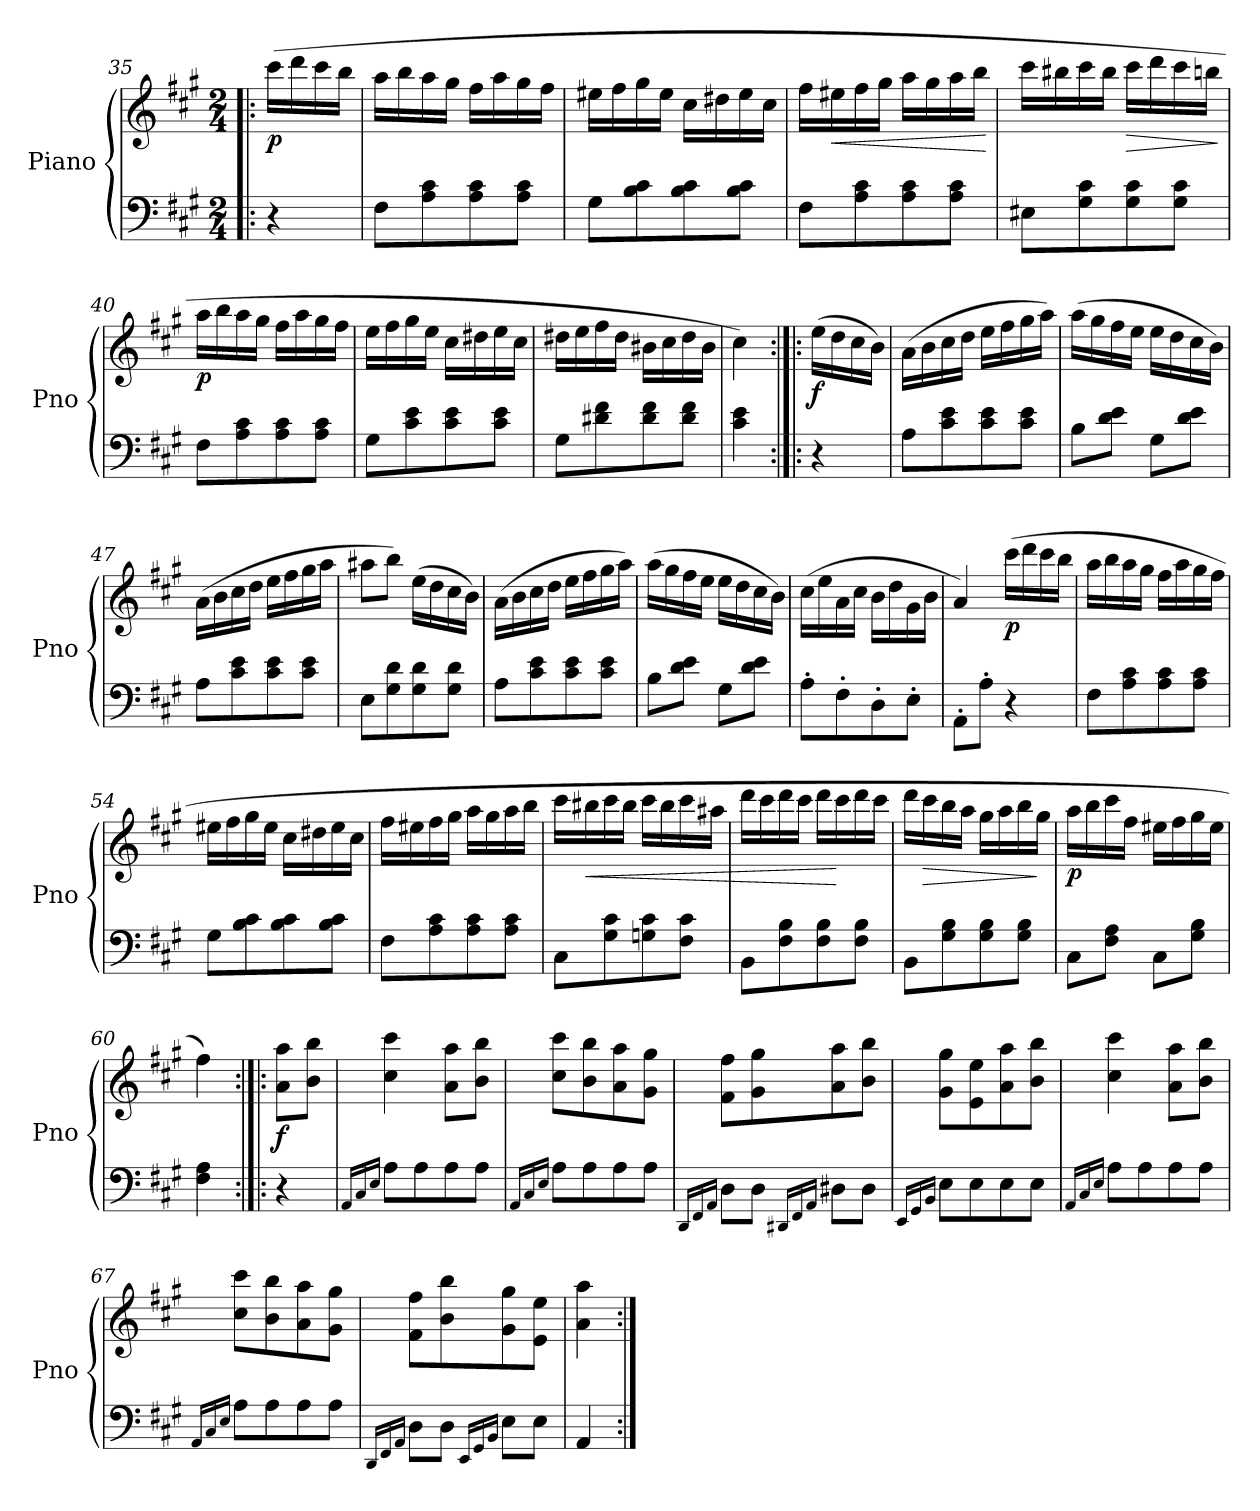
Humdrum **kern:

**kern	**kern	**dynam
*part1	*part1	*part1
*staff2	*staff1	*staff1/2
*I"Piano	*	*
*I'Pno	*	*
*clefF4	*clefG2	*
*k[f#c#g#]	*k[f#c#g#]	*
*M2/4	*M2/4	*
=35!|:	=35!|:	=35!|:
!	!	!LO:DY:b
4r	(16ccc#\LL	p
.	16ddd\	.
.	16ccc#\	.
.	16bb\JJ	.
=36	=36	=36
8F#\L	16aa\LL	.
.	16bb\	.
8A\ 8c#\	16aa\	.
.	16gg#\JJ	.
8A\ 8c#\	16ff#\LL	.
.	16aa\	.
8A\ 8c#\J	16gg#\	.
.	16ff#\JJ	.
=37	=37	=37
8G#\L	16ee#X\LL	.
.	16ff#\	.
8B\ 8c#\	16gg#\	.
.	16ee#\JJ	.
8B\ 8c#\	16cc#\LL	.
.	16dd#X\	.
8B\ 8c#\J	16ee#\	.
.	16cc#\JJ	.
=38	=38	=38
8F#\L	16ff#\LL	.
!	!	!LO:HP:b
.	16ee#X\	<
8A\ 8c#\	16ff#\	.
.	16gg#\JJ	.
8A\ 8c#\	16aa\LL	.
.	16gg#\	.
8A\ 8c#\J	16aa\	.
.	16bb\JJ	.
.	.	[
=39	=39	=39
8E#X\L	16ccc#\LL	.
.	16bb#X\	.
8G#\ 8c#\	16ccc#\	.
.	16bb#\JJ	.
!	!	!LO:HP:b
8G#\ 8c#\	16ccc#\LL	>
.	16ddd\	.
8G#\ 8c#\J	16ccc#\	.
.	16bbn\JJ	.
.	.	]
=40	=40	=40
!	!	!LO:DY:b
8F#\L	16aa\LL	p
.	16bb\	.
8A\ 8c#\	16aa\	.
.	16gg#\JJ	.
8A\ 8c#\	16ff#\LL	.
.	16aa\	.
8A\ 8c#\J	16gg#\	.
.	16ff#\JJ	.
=41	=41	=41
8G#\L	16ee\LL	.
.	16ff#\	.
8c#\ 8e\	16gg#\	.
.	16ee\JJ	.
8c#\ 8e\	16cc#\LL	.
.	16dd#X\	.
8c#\ 8e\J	16ee\	.
.	16cc#\JJ	.
=42	=42	=42
8G#\L	16dd#X\LL	.
.	16ee\	.
8d#X\ 8f#\	16ff#\	.
.	16dd#\JJ	.
8d#\ 8f#\	16b#X\LL	.
.	16cc#\	.
8d#\ 8f#\J	16dd#\	.
.	16b#\JJ	.
=43	=43	=43
4c#\ 4e\	4cc#\)	.
=44:|!|:	=44:|!|:	=44:|!|:
!	!	!LO:DY:b
4r	(16ee\LL	f
.	16dd\	.
.	16cc#\	.
.	16b\JJ)	.
=45	=45	=45
8A\L	(16a\LL	.
.	16b\	.
8c#\ 8e\	16cc#\	.
.	16dd\JJ	.
8c#\ 8e\	16ee\LL	.
.	16ff#\	.
8c#\ 8e\J	16gg#\	.
.	16aa\JJ)	.
=46	=46	=46
8B\L	(16aa\LL	.
.	16gg#\	.
8d\ 8e\J	16ff#\	.
.	16ee\JJ	.
8G#\L	16ee\LL	.
.	16dd\	.
8d\ 8e\J	16cc#\	.
.	16b\JJ)	.
=47	=47	=47
8A\L	(16a\LL	.
.	16b\	.
8c#\ 8e\	16cc#\	.
.	16dd\JJ	.
8c#\ 8e\	16ee\LL	.
.	16ff#\	.
8c#\ 8e\J	16gg#\	.
.	16aa\JJ	.
=48	=48	=48
8E\L	8aa#X\L	.
8G#\ 8d\	8bb\J)	.
8G#\ 8d\	(16ee\LL	.
.	16dd\	.
8G#\ 8d\J	16cc#\	.
.	16b\JJ)	.
=49	=49	=49
8A\L	(16a\LL	.
.	16b\	.
8c#\ 8e\	16cc#\	.
.	16dd\JJ	.
8c#\ 8e\	16ee\LL	.
.	16ff#\	.
8c#\ 8e\J	16gg#\	.
.	16aa\JJ)	.
=50	=50	=50
8B\L	(16aa\LL	.
.	16gg#\	.
8d\ 8e\J	16ff#\	.
.	16ee\JJ	.
8G#\L	16ee\LL	.
.	16dd\	.
8d\ 8e\J	16cc#\	.
.	16b\JJ)	.
=51	=51	=51
8A'\L	(16cc#\LL	.
.	16ee\	.
8F#'\	16a\	.
.	16cc#\JJ	.
8D'\	16b\LL	.
.	16dd\	.
8E'\J	16g#\	.
.	16b\JJ	.
=52	=52	=52
8AA'\L	4a/)	.
8A'\J	.	.
!	!	!LO:DY:b
4r	(16ccc#\LL	p
.	16ddd\	.
.	16ccc#\	.
.	16bb\JJ	.
=53	=53	=53
8F#\L	16aa\LL	.
.	16bb\	.
8A\ 8c#\	16aa\	.
.	16gg#\JJ	.
8A\ 8c#\	16ff#\LL	.
.	16aa\	.
8A\ 8c#\J	16gg#\	.
.	16ff#\JJ	.
=54	=54	=54
8G#\L	16ee#X\LL	.
.	16ff#\	.
8B\ 8c#\	16gg#\	.
.	16ee#\JJ	.
8B\ 8c#\	16cc#\LL	.
.	16dd#X\	.
8B\ 8c#\J	16ee#\	.
.	16cc#\JJ	.
=55	=55	=55
8F#\L	16ff#\LL	.
.	16ee#X\	.
8A\ 8c#\	16ff#\	.
.	16gg#\JJ	.
8A\ 8c#\	16aa\LL	.
.	16gg#\	.
8A\ 8c#\J	16aa\	.
.	16bb\JJ	.
=56	=56	=56
8C#\L	16ccc#\LL	.
!	!	!LO:HP:b
.	16bb#X\	<
8G#\ 8c#\	16ccc#\	.
.	16bb#\JJ	.
8Gn\ 8c#\	16ccc#\LL	.
.	16bb#\	.
8F#\ 8c#\J	16ccc#\	.
.	16aa#X\JJ	.
=57	=57	=57
8BB\L	16ddd\LL	.
.	16ccc#\	.
8F#\ 8B\	16ddd\	.
.	16ccc#\JJ	.
8F#\ 8B\	16ddd\LL	.
.	16ccc#\	[
8F#\ 8B\J	16ddd\	.
.	16ccc#\JJ	.
=58	=58	=58
8BB\L	16ddd\LL	.
!	!	!LO:HP:b
.	16ccc#\	>
8G#\ 8B\	16bb\	.
.	16aa\JJ	.
8G#\ 8B\	16gg#\LL	.
.	16aa\	.
8G#\ 8B\J	16bb\	.
.	16gg#\JJ	]
=59	=59	=59
!	!	!LO:DY:b
8C#\L	16aa\LL	p
.	16bb\	.
8F#\ 8A\J	16ccc#\	.
.	16ff#\JJ	.
8C#\L	16ee#X\LL	.
.	16ff#\	.
8G#\ 8B\J	16gg#\	.
.	16ee#\JJ	.
=60	=60	=60
4F#\ 4A\	4ff#\)	.
=61:|!|:	=61:|!|:	=61:|!|:
!	!	!LO:DY:b
4r	8a\ 8aa\L	f
.	8b\ 8bb\J	.
=62	=62	=62
16qAA/LL	.	.
16qC#/	.	.
16qE/JJ	.	.
8A\L	4cc#\ 4ccc#\	.
8A\	.	.
8A\	8a\ 8aa\L	.
8A\J	8b\ 8bb\J	.
=63	=63	=63
16qAA/LL	.	.
16qC#/	.	.
16qE/JJ	.	.
8A\L	8cc#\ 8ccc#\L	.
8A\	8b\ 8bb\	.
8A\	8a\ 8aa\	.
8A\J	8g#\ 8gg#\J	.
=64	=64	=64
16qDD/LL	.	.
16qFF#/	.	.
16qAA/JJ	.	.
8D\L	8f#\ 8ff#\L	.
8D\J	8g#\ 8gg#\	.
16qDD#X/LL	.	.
16qFF#/	.	.
16qAA/JJ	.	.
8D#X\L	8a\ 8aa\	.
8D#\J	8b\ 8bb\J	.
=65	=65	=65
16qEE/LL	.	.
16qGG#/	.	.
16qBB/JJ	.	.
8E\L	8g#\ 8gg#\L	.
8E\	8e\ 8ee\	.
8E\	8a\ 8aa\	.
8E\J	8b\ 8bb\J	.
=66	=66	=66
16qAA/LL	.	.
16qC#/	.	.
16qE/JJ	.	.
8A\L	4cc#\ 4ccc#\	.
8A\	.	.
8A\	8a\ 8aa\L	.
8A\J	8b\ 8bb\J	.
=67	=67	=67
16qAA/LL	.	.
16qC#/	.	.
16qE/JJ	.	.
8A\L	8cc#\ 8ccc#\L	.
8A\	8b\ 8bb\	.
8A\	8a\ 8aa\	.
8A\J	8g#\ 8gg#\J	.
=68	=68	=68
16qDD/LL	.	.
16qFF#/	.	.
16qAA/JJ	.	.
8D\L	8f#\ 8ff#\L	.
8D\J	8b\ 8bb\	.
16qEE/LL	.	.
16qGG#/	.	.
16qBB/JJ	.	.
8E\L	8g#\ 8gg#\	.
8E\J	8e\ 8ee\J	.
=69	=69	=69
4AA/	4a\ 4aa\	.
=:|!	=:|!	=:|!
*-	*-	*-
